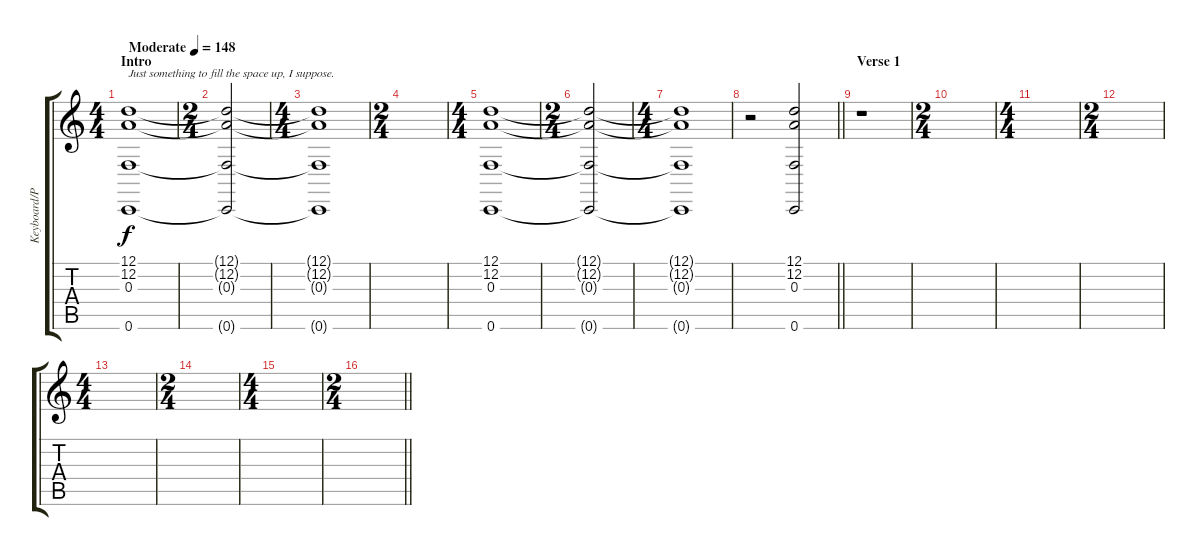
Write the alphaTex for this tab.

\track ("Keyboard/Piano" "Keyboard/P") {instrument applause}
\staff {score tabs}
\tuning (D4 A3 F3 C3 G2 C2) {hide}
\ts (4 4)
\section ("" "Intro")
\tempo (148 "Moderate")
\clef g2
\ks c
(12.1 12.2 0.3 0.6).1{txt "Just something to fill the space up, I suppose." dy f instrument applause} |
\ts (2 4)
(12.1{t} 12.2{t} 0.3{t} 0.6{t}).2 |
\ts (4 4)
(12.1{t} 12.2{t} 0.3{t} 0.6{t}).1 |
\ts (2 4)
|
\ts (4 4)
(12.1 12.2 0.3 0.6).1 |
\ts (2 4)
(12.1{t} 12.2{t} 0.3{t} 0.6{t}).2 |
\ts (4 4)
(12.1{t} 12.2{t} 0.3{t} 0.6{t}).1 |
\barLineRight lightlight
r.2 (12.1 12.2 0.3 0.6).2 |
\section ("" "Verse 1")
r.1 |
\ts (2 4)
|
\ts (4 4)
|
\ts (2 4)
|
\ts (4 4)
|
\ts (2 4)
|
\ts (4 4)
|
\ts (2 4)
\barLineRight lightlight
